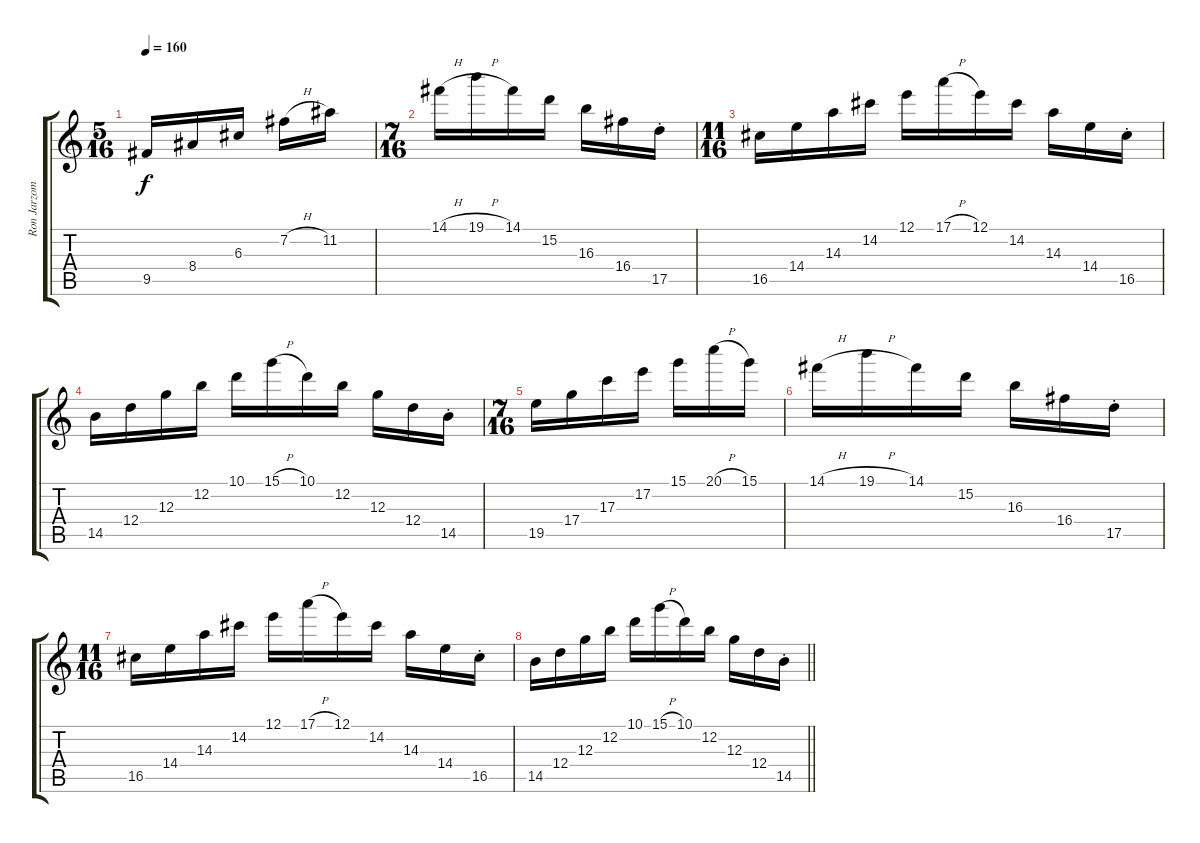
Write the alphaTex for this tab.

\track ("Ron Jarzombek" "Ron Jarzom") {instrument distortionguitar}
\staff {score tabs}
\tuning (E4 B3 G3 D3 A2 E2) {hide}
\ts (5 16)
\tempo 160
\clef g2
\ks c
9.5.16{dy f} 8.4.16 6.3.16 7.2{h}.16 11.2.16 |
\ts (7 16)
14.1{h}.16 19.1{h}.16 14.1.16 15.2.16 16.3.16 16.4.16 17.5{st}.16 |
\ts (11 16)
16.5.16 14.4.16 14.3.16 14.2.16 12.1.16 17.1{h}.16 12.1.16 14.2.16 14.3.16 14.4.16 16.5{st}.16 |
14.5.16 12.4.16 12.3.16 12.2.16 10.1.16 15.1{h}.16 10.1.16 12.2.16 12.3.16 12.4.16 14.5{st}.16 |
\ts (7 16)
19.5.16 17.4.16 17.3.16 17.2.16 15.1.16 20.1{h}.16 15.1.16 |
14.1{h}.16 19.1{h}.16 14.1.16 15.2.16 16.3.16 16.4.16 17.5{st}.16 |
\ts (11 16)
16.5.16 14.4.16 14.3.16 14.2.16 12.1.16 17.1{h}.16 12.1.16 14.2.16 14.3.16 14.4.16 16.5{st}.16 |
\barLineRight lightlight
14.5.16 12.4.16 12.3.16 12.2.16 10.1.16 15.1{h}.16 10.1.16 12.2.16 12.3.16 12.4.16 14.5{st}.16
